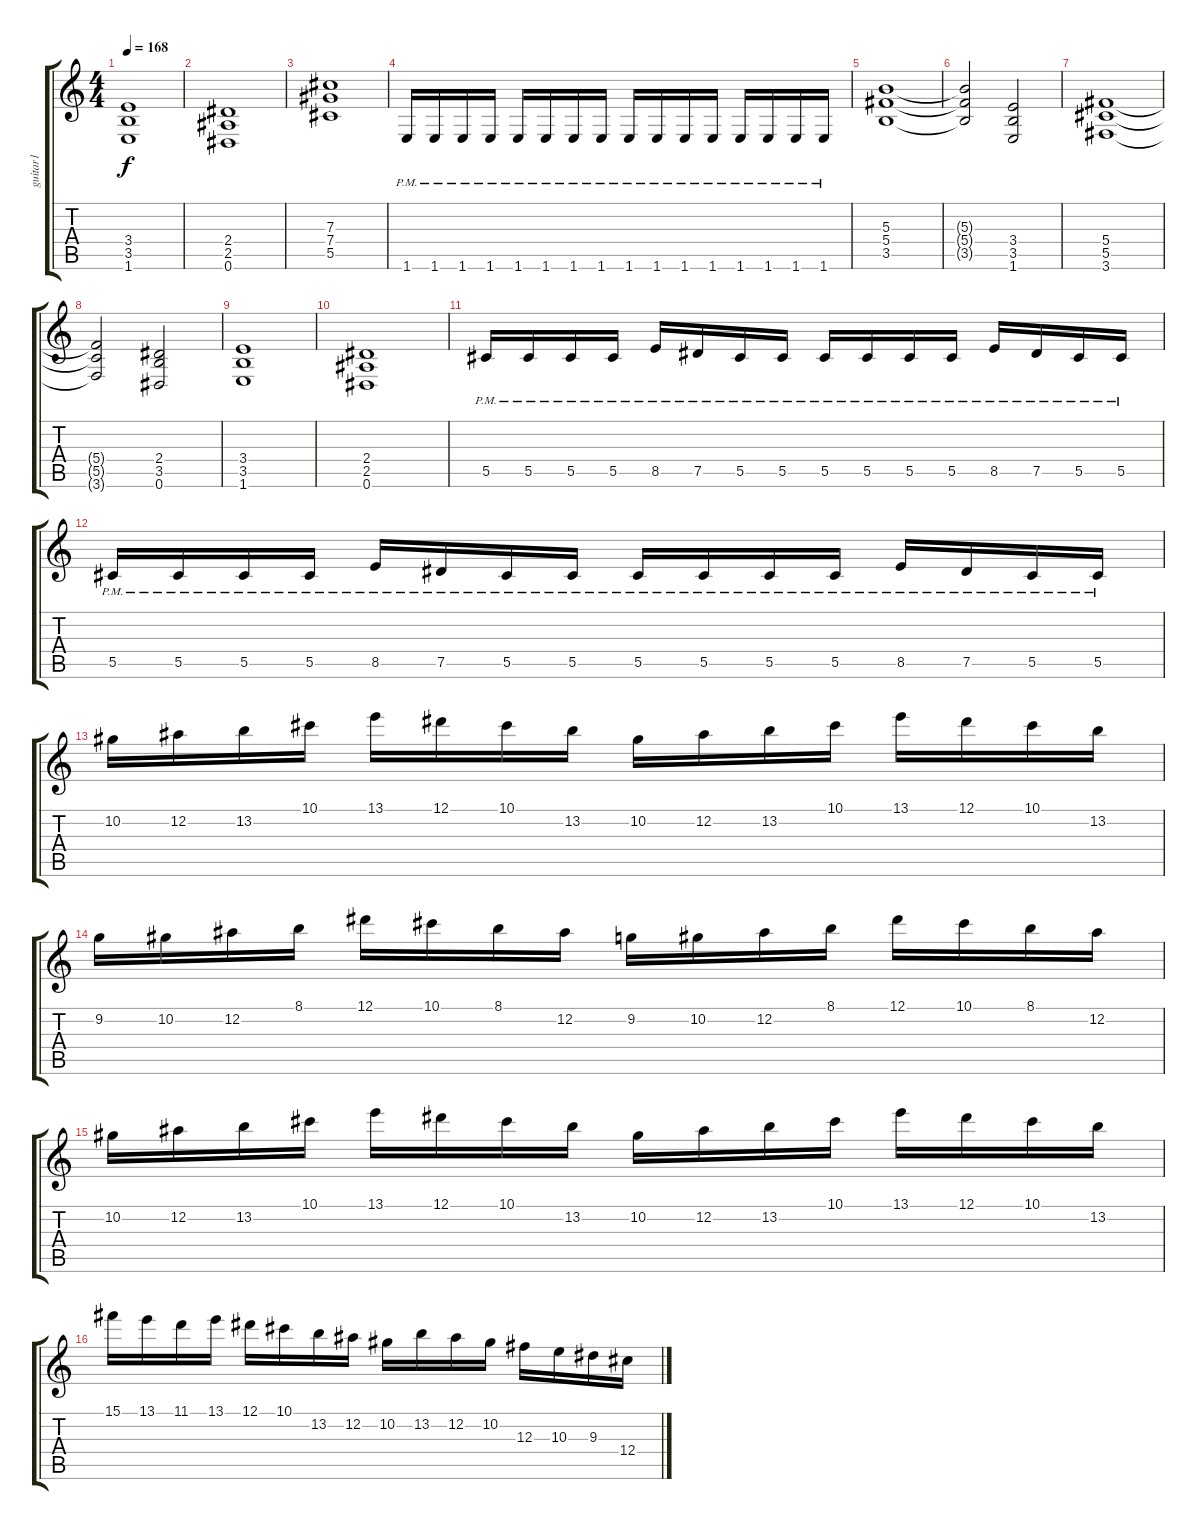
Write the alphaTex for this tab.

\track ("guitar1" "guitar1") {instrument distortionguitar}
\staff {score tabs}
\tuning (Eb4 Bb3 Gb3 Db3 Ab2 Eb2) {hide}
\ts (4 4)
\tempo 168
\clef g2
\ks c
(3.4 3.5 1.6).1{dy f} |
(2.4 2.5 0.6).1 |
(7.3 7.4 5.5).1 |
1.6{pm}.16 1.6{pm}.16 1.6{pm}.16 1.6{pm}.16 1.6{pm}.16 1.6{pm}.16 1.6{pm}.16 1.6{pm}.16 1.6{pm}.16 1.6{pm}.16 1.6{pm}.16 1.6{pm}.16 1.6{pm}.16 1.6{pm}.16 1.6{pm}.16 1.6{pm}.16 |
(5.3 5.4 3.5).1 |
(5.3{t} 5.4{t} 3.5{t}).2 (3.4 3.5 1.6).2 |
(5.4 5.5 3.6).1 |
(5.4{t} 5.5{t} 3.6{t}).2 (2.4 3.5 0.6).2 |
(3.4 3.5 1.6).1 |
(2.4 2.5 0.6).1 |
5.5{pm}.16 5.5{pm}.16 5.5{pm}.16 5.5{pm}.16 8.5{pm}.16 7.5{pm}.16 5.5{pm}.16 5.5{pm}.16 5.5{pm}.16 5.5{pm}.16 5.5{pm}.16 5.5{pm}.16 8.5{pm}.16 7.5{pm}.16 5.5{pm}.16 5.5{pm}.16 |
5.5{pm}.16 5.5{pm}.16 5.5{pm}.16 5.5{pm}.16 8.5{pm}.16 7.5{pm}.16 5.5{pm}.16 5.5{pm}.16 5.5{pm}.16 5.5{pm}.16 5.5{pm}.16 5.5{pm}.16 8.5{pm}.16 7.5{pm}.16 5.5{pm}.16 5.5{pm}.16 |
10.2.16 12.2.16 13.2.16 10.1.16 13.1.16 12.1.16 10.1.16 13.2.16 10.2.16 12.2.16 13.2.16 10.1.16 13.1.16 12.1.16 10.1.16 13.2.16 |
9.2.16 10.2.16 12.2.16 8.1.16 12.1.16 10.1.16 8.1.16 12.2.16 9.2.16 10.2.16 12.2.16 8.1.16 12.1.16 10.1.16 8.1.16 12.2.16 |
10.2.16 12.2.16 13.2.16 10.1.16 13.1.16 12.1.16 10.1.16 13.2.16 10.2.16 12.2.16 13.2.16 10.1.16 13.1.16 12.1.16 10.1.16 13.2.16 |
15.1.16 13.1.16 11.1.16 13.1.16 12.1.16 10.1.16 13.2.16 12.2.16 10.2.16 13.2.16 12.2.16 10.2.16 12.3.16 10.3.16 9.3.16 12.4.16
